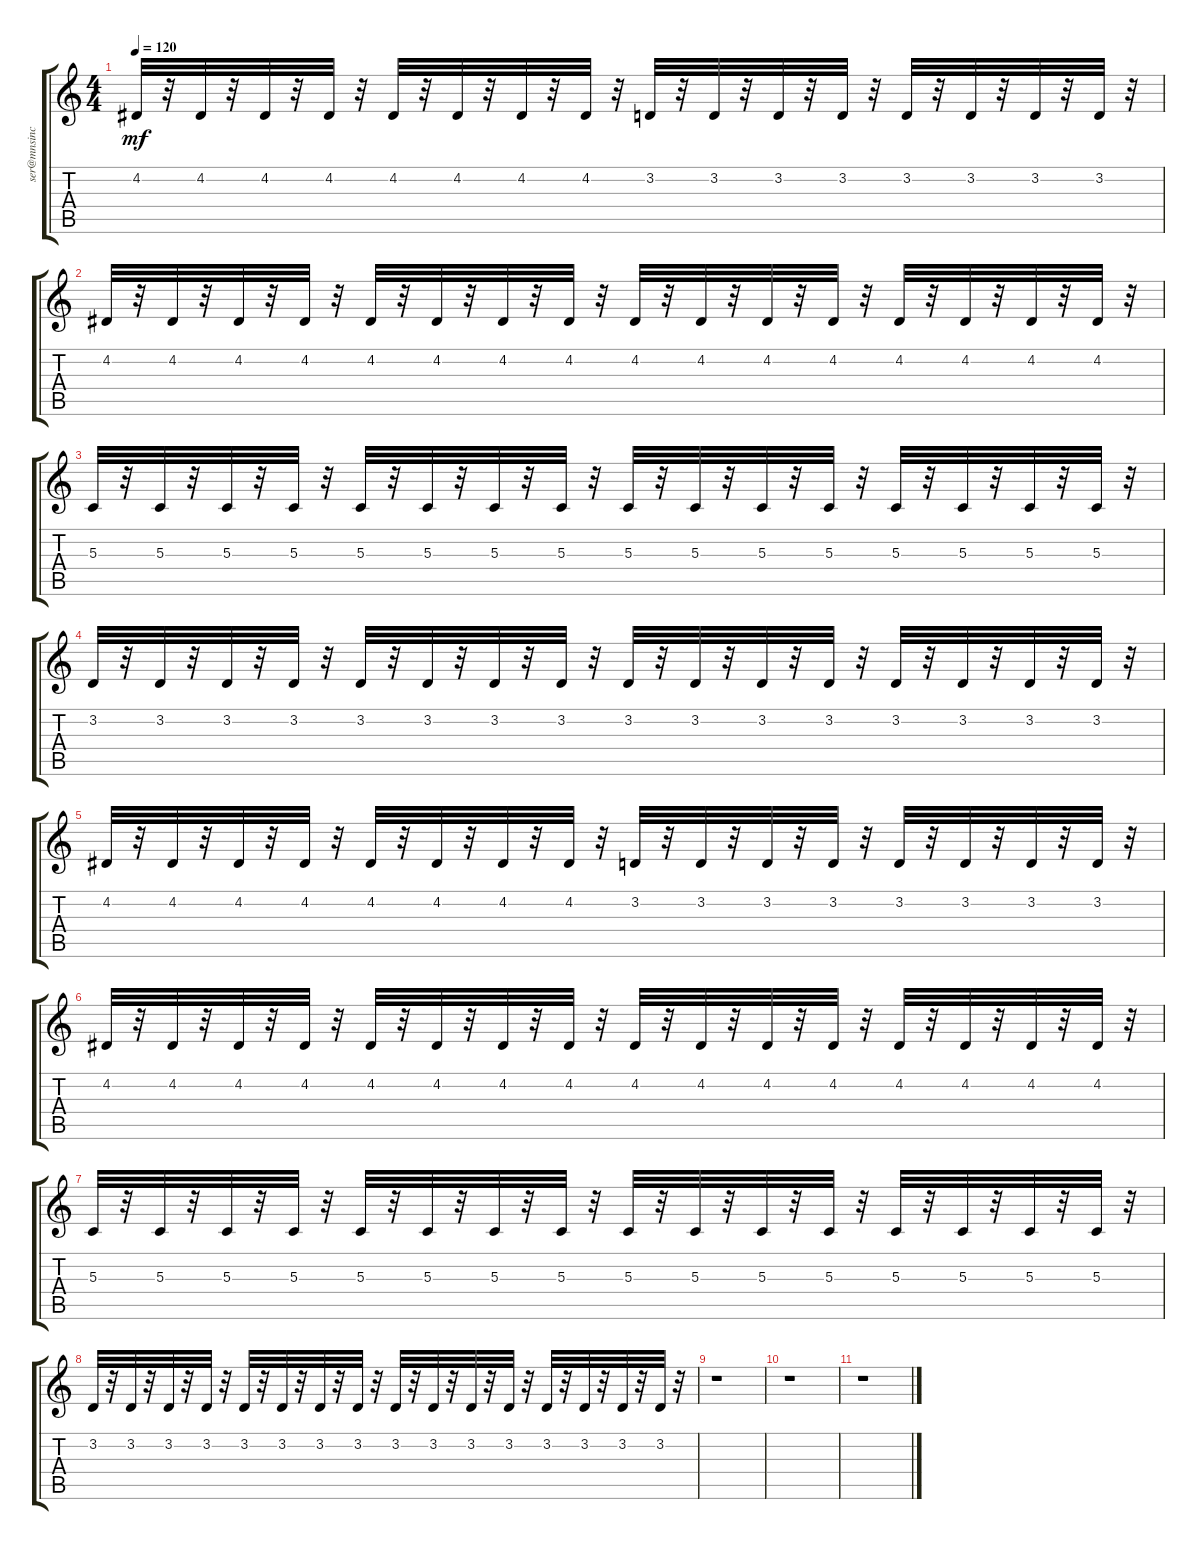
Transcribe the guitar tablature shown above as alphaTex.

\track ("ser@mnsinc.com" "ser@mnsinc") {instrument lead5charang}
\staff {score tabs}
\tuning (E4 B3 G3 D3 A2 E2) {hide}
\ts (4 4)
\tempo 120
\clef g2
\ks c
4.2.32{dy mf} r.32 4.2.32 r.32 4.2.32 r.32 4.2.32 r.32 4.2.32 r.32 4.2.32 r.32 4.2.32 r.32 4.2.32 r.32 3.2.32 r.32 3.2.32 r.32 3.2.32 r.32 3.2.32 r.32 3.2.32 r.32 3.2.32 r.32 3.2.32 r.32 3.2.32 r.32 |
4.2.32 r.32 4.2.32 r.32 4.2.32 r.32 4.2.32 r.32 4.2.32 r.32 4.2.32 r.32 4.2.32 r.32 4.2.32 r.32 4.2.32 r.32 4.2.32 r.32 4.2.32 r.32 4.2.32 r.32 4.2.32 r.32 4.2.32 r.32 4.2.32 r.32 4.2.32 r.32 |
5.3.32 r.32 5.3.32 r.32 5.3.32 r.32 5.3.32 r.32 5.3.32 r.32 5.3.32 r.32 5.3.32 r.32 5.3.32 r.32 5.3.32 r.32 5.3.32 r.32 5.3.32 r.32 5.3.32 r.32 5.3.32 r.32 5.3.32 r.32 5.3.32 r.32 5.3.32 r.32 |
3.2.32 r.32 3.2.32 r.32 3.2.32 r.32 3.2.32 r.32 3.2.32 r.32 3.2.32 r.32 3.2.32 r.32 3.2.32 r.32 3.2.32 r.32 3.2.32 r.32 3.2.32 r.32 3.2.32 r.32 3.2.32 r.32 3.2.32 r.32 3.2.32 r.32 3.2.32 r.32 |
4.2.32 r.32 4.2.32 r.32 4.2.32 r.32 4.2.32 r.32 4.2.32 r.32 4.2.32 r.32 4.2.32 r.32 4.2.32 r.32 3.2.32 r.32 3.2.32 r.32 3.2.32 r.32 3.2.32 r.32 3.2.32 r.32 3.2.32 r.32 3.2.32 r.32 3.2.32 r.32 |
4.2.32 r.32 4.2.32 r.32 4.2.32 r.32 4.2.32 r.32 4.2.32 r.32 4.2.32 r.32 4.2.32 r.32 4.2.32 r.32 4.2.32 r.32 4.2.32 r.32 4.2.32 r.32 4.2.32 r.32 4.2.32 r.32 4.2.32 r.32 4.2.32 r.32 4.2.32 r.32 |
5.3.32 r.32 5.3.32 r.32 5.3.32 r.32 5.3.32 r.32 5.3.32 r.32 5.3.32 r.32 5.3.32 r.32 5.3.32 r.32 5.3.32 r.32 5.3.32 r.32 5.3.32 r.32 5.3.32 r.32 5.3.32 r.32 5.3.32 r.32 5.3.32 r.32 5.3.32 r.32 |
3.2.32 r.32 3.2.32 r.32 3.2.32 r.32 3.2.32 r.32 3.2.32 r.32 3.2.32 r.32 3.2.32 r.32 3.2.32 r.32 3.2.32 r.32 3.2.32 r.32 3.2.32 r.32 3.2.32 r.32 3.2.32 r.32 3.2.32 r.32 3.2.32 r.32 3.2.32 r.32 |
r.1 |
r.1 |
r.1
